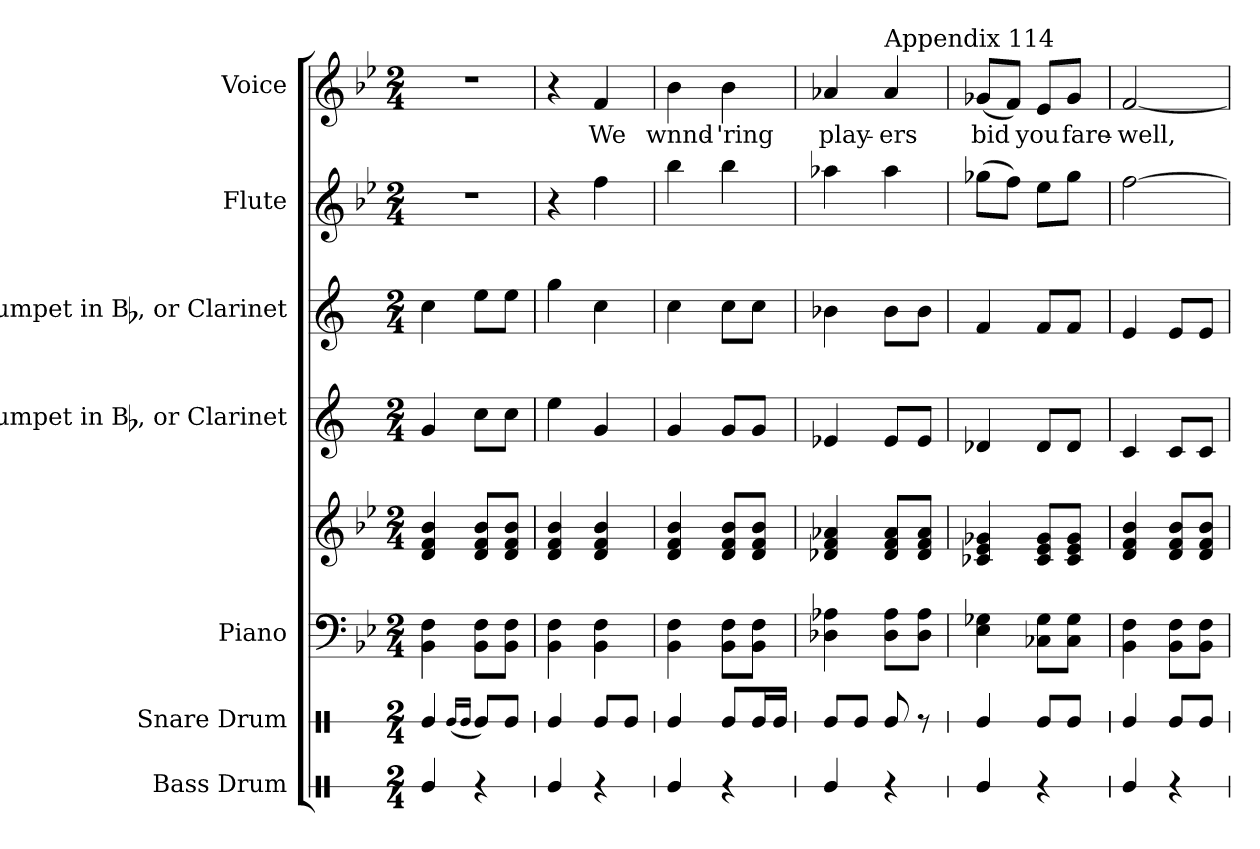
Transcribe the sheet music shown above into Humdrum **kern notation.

**kern	**kern	**kern	**kern	**kern	**kern	**kern	**kern	**text
*part7	*part6	*part5	*part5	*part4	*part3	*part2	*part1	*part1
*staff8	*staff7	*staff6	*staff5	*staff4	*staff3	*staff2	*staff1	*staff1
*I"Bass Drum	*I"Snare Drum	*I"Piano	*	*I"Trumpet in Bb, or Clarinet	*I"Trumpet in Bb, or Clarinet	*I"Flute	*I"Voice	*
*I'B. D.	*I'S. D.	*I'Pno.	*	*I'Tpt.	*I'Tpt.	*I'Fl.	*I'Voice	*
!!LO:PB:g=z
*stria1	*stria1	*	*	*	*	*	*	*
*clefX	*clefX	*clefF4	*clefG2	*clefG2	*clefG2	*clefG2	*clefG2	*
*	*	*	*	*ITrd1c2	*ITrd1c2	*	*	*
*k[]	*k[]	*k[b-e-]	*k[b-e-]	*k[b-e-]	*k[b-e-]	*k[b-e-]	*k[b-e-]	*
*C:	*C:	*B-:	*B-:	*B-:	*B-:	*B-:	*B-:	*
*M2/4	*M2/4	*M2/4	*M2/4	*M2/4	*M2/4	*M2/4	*M2/4	*
*MM120	*MM120	*MM120	*MM120	*MM120	*MM120	*MM120	*MM120	*
=1	=1	=1	=1	=1	=1	=1	=1	=1
!	!	!	!	!	!	!LO:N:vis=1	!LO:N:vis=1	!
4Rei/	4Rei/	4BB-i\ 4Fi	4di/ 4fi 4b-i	4fi/	4b-i\	2r	2r	.
.	(16qRei/LL	.	.	.	.	.	.	.
.	16qRei/JJ	.	.	.	.	.	.	.
4r	8Rei/L)	8BB-i\ 8FiL	8di/ 8fi 8b-iL	8b-i\L	8ddi\L	.	.	.
.	8Rei/J	8BB-i\ 8FiJ	8di/ 8fi 8b-iJ	8b-i\J	8ddi\J	.	.	.
=2	=2	=2	=2	=2	=2	=2	=2	=2
4Rei/	4Rei/	4BB-i\ 4Fi	4di/ 4fi 4b-i	4ddi\	4ffi\	4r	4r	.
!	!	!	!	!	!	!	!	!LO:LY:b:color=#000000
4r	8Rei/L	4BB-i\ 4Fi	4di/ 4fi 4b-i	4fi/	4b-i\	4ffi\	4fi/	We
.	8Rei/J	.	.	.	.	.	.	.
=3	=3	=3	=3	=3	=3	=3	=3	=3
!	!	!	!	!	!	!	!	!LO:LY:b:color=#000000
4Rei/	4Rei/	4BB-i\ 4Fi	4di/ 4fi 4b-i	4fi/	4b-i\	4bb-i\	4b-i\	wnnd-
!	!	!	!	!	!	!	!	!LO:LY:b:color=#000000
4r	8Rei/L	8BB-i\ 8FiL	8di/ 8fi 8b-iL	8fi/L	8b-i\L	4bb-i\	4b-i\	-'ring
.	16Rei/L	8BB-i\ 8FiJ	8di/ 8fi 8b-iJ	8fi/J	8b-i\J	.	.	.
.	16Rei/JJ	.	.	.	.	.	.	.
=4	=4	=4	=4	=4	=4	=4	=4	=4
!	!	!	!	!	!	!	!	!LO:LY:b:color=#000000
4Rei/	8Rei/L	4D-Xi\ 4A-Xi	4d-Xi/ 4fi 4a-Xi	4d-Xi/	4a-Xi\	4aa-Xi\	4a-Xi/	play-
.	8Rei/J	.	.	.	.	.	.	.
!	!	!	!	!	!	!	!LO:TX:a:t=Appendix 114	!
!	!	!	!	!	!	!	!	!LO:LY:b:color=#000000
4r	8Rei/	8D-i\ 8A-iL	8d-i/ 8fi 8a-iL	8d-i/L	8a-i\L	4aa-i\	4a-i/	-ers
.	8r	8D-i\ 8A-iJ	8d-i/ 8fi 8a-iJ	8d-i/J	8a-i\J	.	.	.
=5	=5	=5	=5	=5	=5	=5	=5	=5
!	!	!	!	!	!	!	!	!LO:LY:b:color=#000000
4Rei/	4Rei/	4E-i\ 4G-Xi	4c-Xi/ 4e-i 4g-Xi	4c-Xi/	4e-i/	(8gg-Xi\L	(8g-Xi/L	bid
.	.	.	.	.	.	8ffi\J)	8fi/J)	.
!	!	!	!	!	!	!	!	!LO:LY:b:color=#000000
4r	8Rei/L	8C-Xi\ 8G-iL	8c-i/ 8e-i 8g-iL	8c-i/L	8e-i/L	8ee-i\L	8e-i/L	you
!	!	!	!	!	!	!	!	!LO:LY:b:color=#000000
.	8Rei/J	8C-i\ 8G-iJ	8c-i/ 8e-i 8g-iJ	8c-i/J	8e-i/J	8gg-i\J	8g-i/J	fare-
=6	=6	=6	=6	=6	=6	=6	=6	=6
!	!	!	!	!	!	!	!	!LO:LY:b:color=#000000
4Rei/	4Rei/	4BB-i\ 4Fi	4di/ 4fi 4b-i	4B-i/	4di/	[2ffi\	[2fi/	-well,
4r	8Rei/L	8BB-i\ 8FiL	8di/ 8fi 8b-iL	8B-i/L	8di/L	.	.	.
.	8Rei/J	8BB-i\ 8FiJ	8di/ 8fi 8b-iJ	8B-i/J	8di/J	.	.	.
=	=	=	=	=	=	=	=	=
*-	*-	*-	*-	*-	*-	*-	*-	*-
